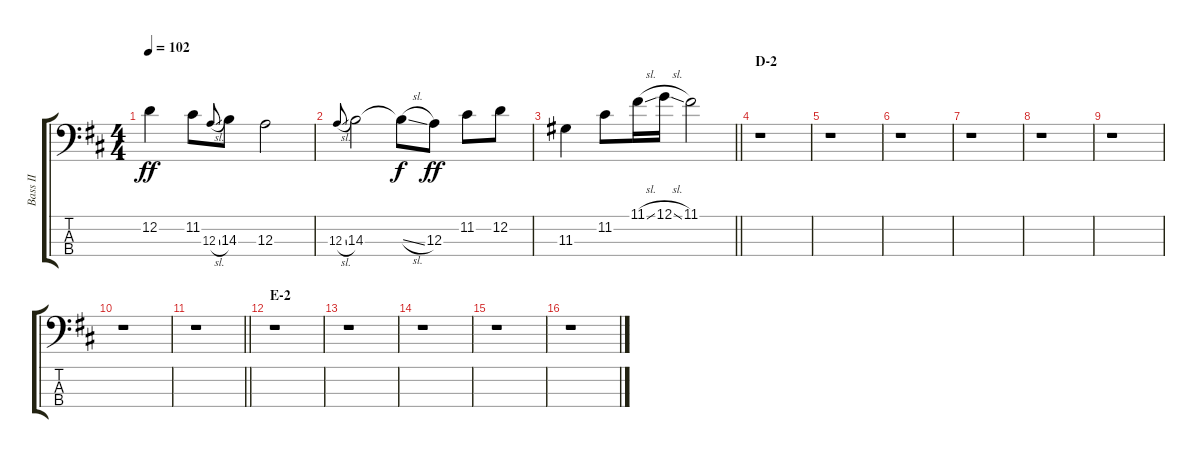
\track ("Bass II" "Bass II") {instrument electricbassfinger}
\staff {score tabs}
\tuning (G2 D2 A1 E1) {hide}
\ts (4 4)
\tempo 102
\clef f4
\ks d
12.2.4{dy ff} 11.2.8 12.3{sl}.8{gr onbeat} 14.3.8 12.3.2 |
12.3{sl}.8{gr onbeat} 14.3.2 14.3{sl t}.8{dy f} 12.3.8{dy ff} 11.2.8 12.2.8 |
\barLineRight lightlight
11.3.4 11.2.8 11.1{sl}.16 12.1{sl}.16 11.1.2 |
\section ("" "D-2")
r.1 |
r.1 |
r.1 |
r.1 |
r.1 |
r.1 |
r.1 |
\barLineRight lightlight
r.1 |
\section ("" "E-2")
r.1 |
r.1 |
r.1 |
r.1 |
r.1
